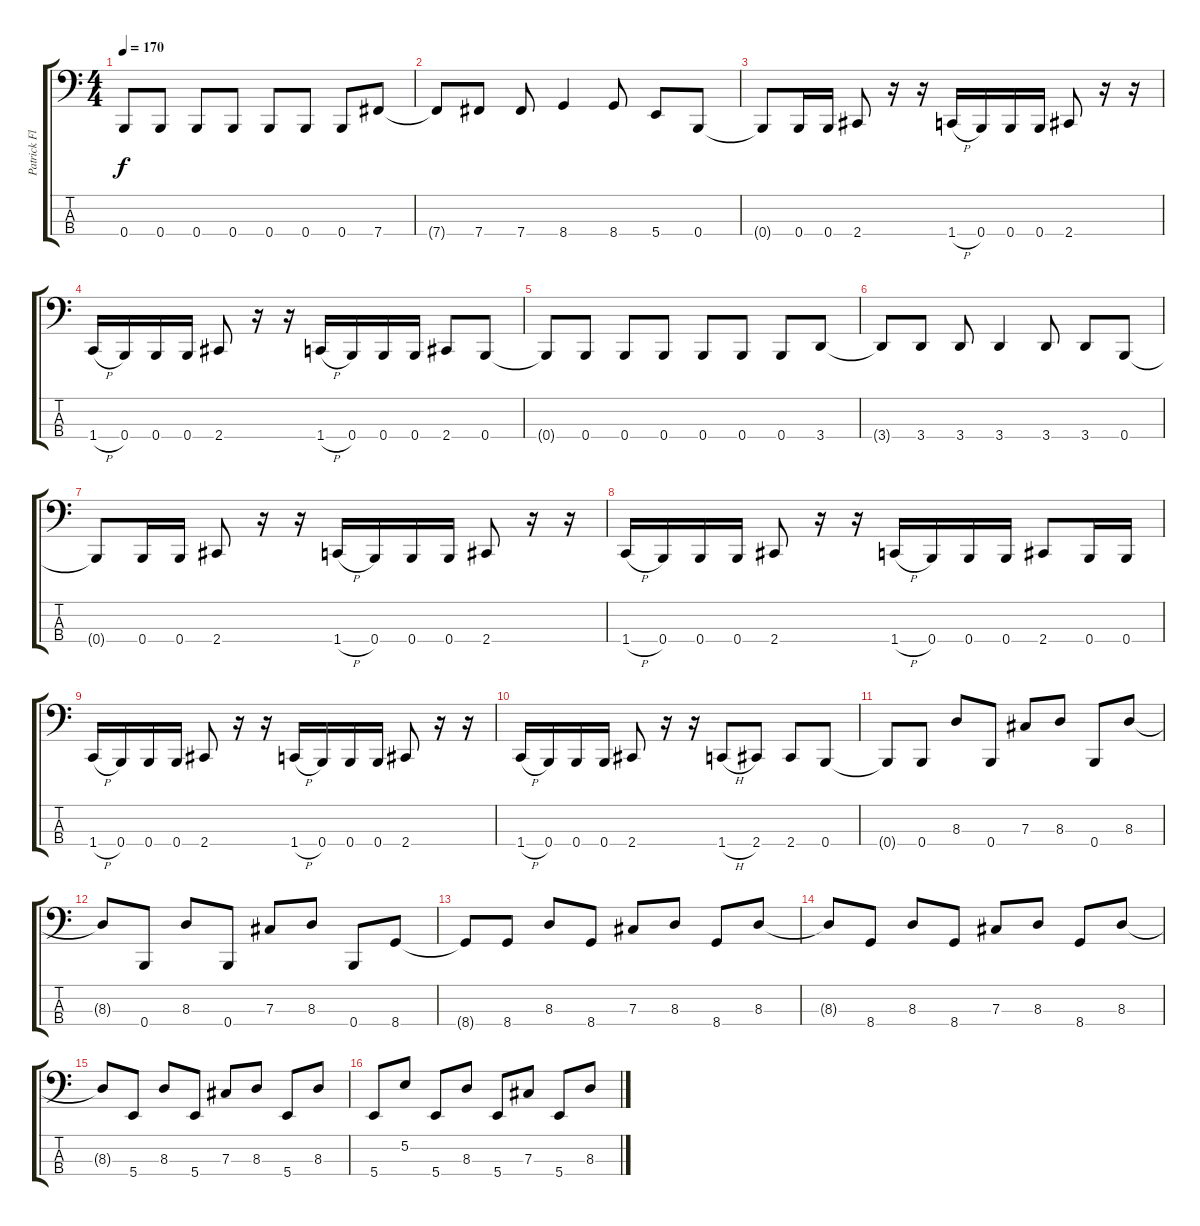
\track ("Patrick Flaherty" "Patrick Fl") {instrument electricbasspick}
\staff {score tabs}
\tuning (E2 B1 Gb1 B0) {hide}
\ts (4 4)
\tempo 170
\clef f4
\ks c
0.4{t}.8{dy f} 0.4.8 0.4.8 0.4.8 0.4.8 0.4.8 0.4.8 7.4.8 |
7.4{t}.8 7.4.8 7.4.8 8.4.4 8.4.8 5.4.8 0.4.8 |
0.4{t}.8 0.4.16 0.4.16 2.4.8 r.16 r.16 1.4{h}.16 0.4.16 0.4.16 0.4.16 2.4.8 r.16 r.16 |
1.4{h}.16 0.4.16 0.4.16 0.4.16 2.4.8 r.16 r.16 1.4{h}.16 0.4.16 0.4.16 0.4.16 2.4.8 0.4.8 |
0.4{t}.8 0.4.8 0.4.8 0.4.8 0.4.8 0.4.8 0.4.8 3.4.8 |
3.4{t}.8 3.4.8 3.4.8 3.4.4 3.4.8 3.4.8 0.4.8 |
0.4{t}.8 0.4.16 0.4.16 2.4.8 r.16 r.16 1.4{h}.16 0.4.16 0.4.16 0.4.16 2.4.8 r.16 r.16 |
1.4{h}.16 0.4.16 0.4.16 0.4.16 2.4.8 r.16 r.16 1.4{h}.16 0.4.16 0.4.16 0.4.16 2.4.8 0.4.16 0.4.16 |
1.4{h}.16 0.4.16 0.4.16 0.4.16 2.4.8 r.16 r.16 1.4{h}.16 0.4.16 0.4.16 0.4.16 2.4.8 r.16 r.16 |
1.4{h}.16 0.4.16 0.4.16 0.4.16 2.4.8 r.16 r.16 1.4{h}.8 2.4.8 2.4.8 0.4.8 |
0.4{t}.8 0.4.8 8.3.8 0.4.8 7.3.8 8.3.8 0.4.8 8.3.8 |
8.3{t}.8 0.4.8 8.3.8 0.4.8 7.3.8 8.3.8 0.4.8 8.4.8 |
8.4{t}.8 8.4.8 8.3.8 8.4.8 7.3.8 8.3.8 8.4.8 8.3.8 |
8.3{t}.8 8.4.8 8.3.8 8.4.8 7.3.8 8.3.8 8.4.8 8.3.8 |
8.3{t}.8 5.4.8 8.3.8 5.4.8 7.3.8 8.3.8 5.4.8 8.3.8 |
5.4.8 5.2.8 5.4.8 8.3.8 5.4.8 7.3.8 5.4.8 8.3.8
